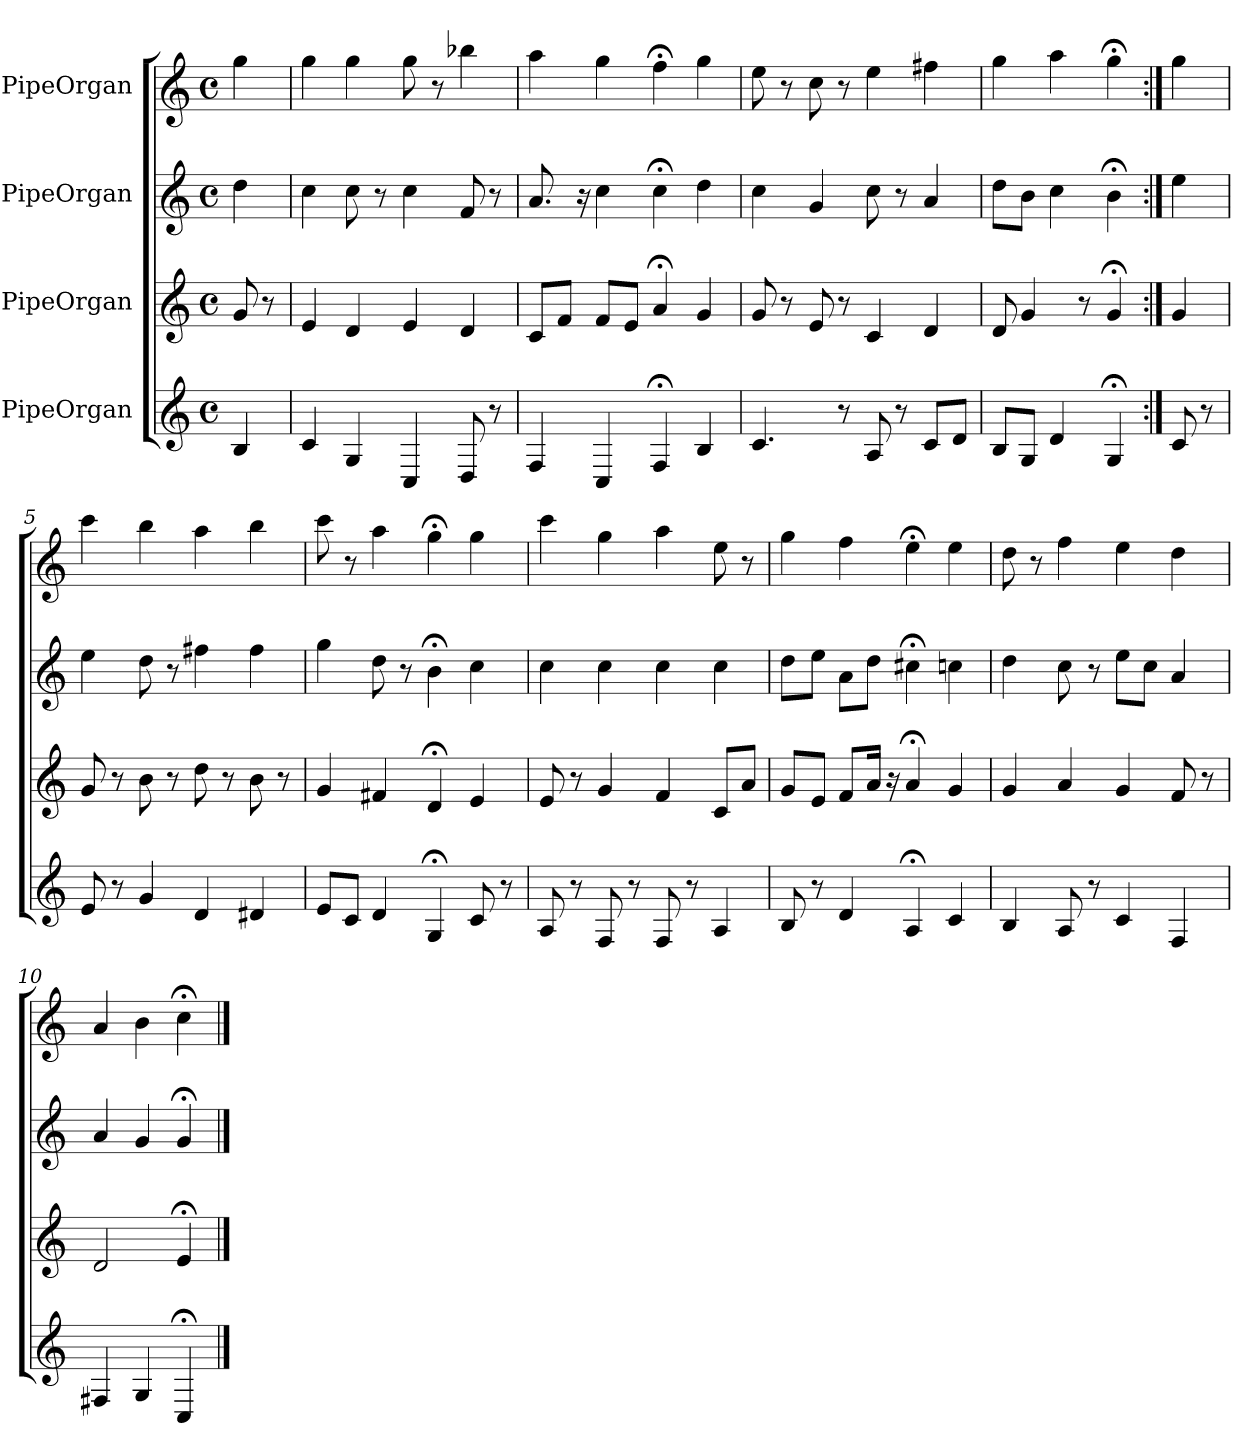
**kern	**kern	**kern	**kern
*part4	*part3	*part2	*part1
*staff4	*staff3	*staff2	*staff1
*I"PipeOrgan	*I"PipeOrgan	*I"PipeOrgan	*I"PipeOrgan
*k[]	*k[]	*k[]	*k[]
*C:	*C:	*C:	*C:
*M4/4	*M4/4	*M4/4	*M4/4
*met(c)	*met(c)	*met(c)	*met(c)
*MM60	*MM60	*MM60	*MM60
=	=	=	=
4B	8g	4dd	4gg
.	8r	.	.
=1	=1	=1	=1
4c	4e	4cc	4gg
4G	4d	8cc	4gg
.	.	8r	.
4C	4e	4cc	8gg
.	.	.	8r
8D	4d	8f	4bb-X
8r	.	8r	.
=2	=2	=2	=2
4F	8cL	8.a	4aa
.	8fJ	.	.
.	.	16r	.
4C	8fL	4cc	4gg
.	8eJ	.	.
4F;<	4a;<	4cc;<	4ff;<
4B	4g	4dd	4gg
=3	=3	=3	=3
4.c	8g	4cc	8ee
.	8r	.	8r
.	8e	4g	8cc
8r	8r	.	8r
8A	4c	8cc	4ee
8r	.	8r	.
8cL	4d	4a	4ff#X
8dJ	.	.	.
=4	=4	=4	=4
8BL	8d	8ddL	4gg
8GJ	4g	8bJ	.
4d	.	4cc	4aa
.	8r	.	.
4G;<	4g;<	4b;<	4gg;<
=:|!	=:|!	=:|!	=:|!
8c	4g	4ee	4gg
8r	.	.	.
=5	=5	=5	=5
8e	8g	4ee	4ccc
8r	8r	.	.
4g	8b	8dd	4bb
.	8r	8r	.
4d	8dd	4ff#X	4aa
.	8r	.	.
4d#X	8b	4ff#	4bb
.	8r	.	.
=6	=6	=6	=6
8eL	4g	4gg	8ccc
8cJ	.	.	8r
4d	4f#X	8dd	4aa
.	.	8r	.
4G;<	4d;<	4b;<	4gg;<
8c	4e	4cc	4gg
8r	.	.	.
=7	=7	=7	=7
8A	8e	4cc	4ccc
8r	8r	.	.
8F	4g	4cc	4gg
8r	.	.	.
8F	4f	4cc	4aa
8r	.	.	.
4A	8cL	4cc	8ee
.	8aJ	.	8r
=8	=8	=8	=8
8B	8gL	8ddL	4gg
8r	8eJ	8eeJ	.
4d	8fL	8aL	4ff
.	16aJk	8ddJ	.
.	16r	.	.
4A;<	4a;<	4cc#X;<	4ee;<
4c	4g	4ccn	4ee
=9	=9	=9	=9
4B	4g	4dd	8dd
.	.	.	8r
8A	4a	8cc	4ff
8r	.	8r	.
4c	4g	8eeL	4ee
.	.	8ccJ	.
4F	8f	4a	4dd
.	8r	.	.
=10	=10	=10	=10
4F#X	2d	4a	4a
4G	.	4g	4b
4C;<	4e;<	4g;<	4cc;<
==	==	==	==
*-	*-	*-	*-
